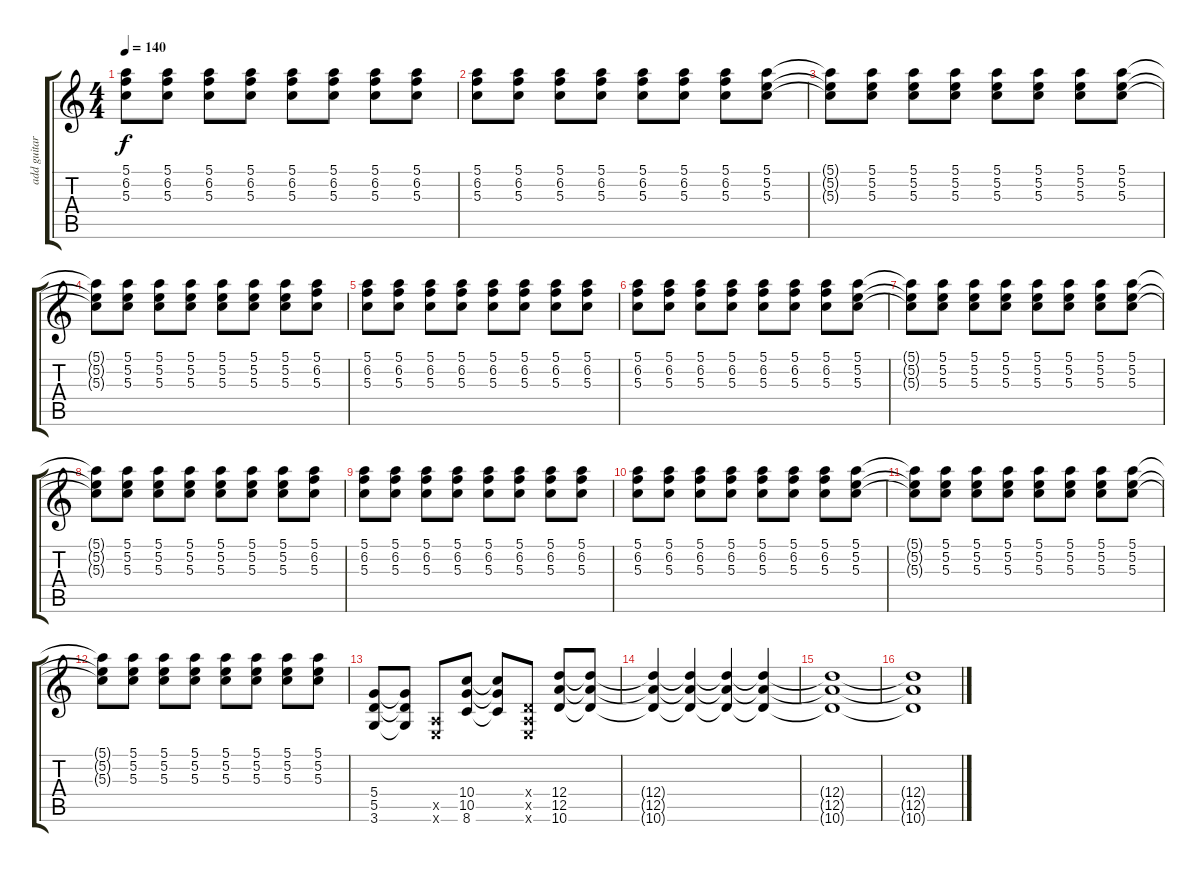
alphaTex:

\track ("add guitar" "add guitar") {instrument distortionguitar}
\staff {score tabs}
\tuning (E4 B3 G3 D3 A2 E2) {hide}
\ts (4 4)
\tempo 140
\clef g2
\ks c
(5.1 6.2 5.3).8{dy f volume 9} (5.1 6.2 5.3).8 (5.1 6.2 5.3).8 (5.1 6.2 5.3).8 (5.1 6.2 5.3).8 (5.1 6.2 5.3).8 (5.1 6.2 5.3).8 (5.1 6.2 5.3).8 |
(5.1 6.2 5.3).8 (5.1 6.2 5.3).8 (5.1 6.2 5.3).8 (5.1 6.2 5.3).8 (5.1 6.2 5.3).8 (5.1 6.2 5.3).8 (5.1 6.2 5.3).8 (5.1 5.2 5.3).8 |
(5.1{t} 5.2{t} 5.3{t}).8 (5.1 5.2 5.3).8 (5.1 5.2 5.3).8 (5.1 5.2 5.3).8 (5.1 5.2 5.3).8 (5.1 5.2 5.3).8 (5.1 5.2 5.3).8 (5.1 5.2 5.3).8 |
(5.1{t} 5.2{t} 5.3{t}).8 (5.1 5.2 5.3).8 (5.1 5.2 5.3).8 (5.1 5.2 5.3).8 (5.1 5.2 5.3).8 (5.1 5.2 5.3).8 (5.1 5.2 5.3).8 (5.1 6.2 5.3).8 |
(5.1 6.2 5.3).8 (5.1 6.2 5.3).8 (5.1 6.2 5.3).8 (5.1 6.2 5.3).8 (5.1 6.2 5.3).8 (5.1 6.2 5.3).8 (5.1 6.2 5.3).8 (5.1 6.2 5.3).8 |
(5.1 6.2 5.3).8 (5.1 6.2 5.3).8 (5.1 6.2 5.3).8 (5.1 6.2 5.3).8 (5.1 6.2 5.3).8 (5.1 6.2 5.3).8 (5.1 6.2 5.3).8 (5.1 5.2 5.3).8 |
(5.1{t} 5.2{t} 5.3{t}).8 (5.1 5.2 5.3).8 (5.1 5.2 5.3).8 (5.1 5.2 5.3).8 (5.1 5.2 5.3).8 (5.1 5.2 5.3).8 (5.1 5.2 5.3).8 (5.1 5.2 5.3).8 |
(5.1{t} 5.2{t} 5.3{t}).8 (5.1 5.2 5.3).8 (5.1 5.2 5.3).8 (5.1 5.2 5.3).8 (5.1 5.2 5.3).8 (5.1 5.2 5.3).8 (5.1 5.2 5.3).8 (5.1 6.2 5.3).8 |
(5.1 6.2 5.3).8 (5.1 6.2 5.3).8 (5.1 6.2 5.3).8 (5.1 6.2 5.3).8 (5.1 6.2 5.3).8 (5.1 6.2 5.3).8 (5.1 6.2 5.3).8 (5.1 6.2 5.3).8 |
(5.1 6.2 5.3).8 (5.1 6.2 5.3).8 (5.1 6.2 5.3).8 (5.1 6.2 5.3).8 (5.1 6.2 5.3).8 (5.1 6.2 5.3).8 (5.1 6.2 5.3).8 (5.1 5.2 5.3).8 |
(5.1{t} 5.2{t} 5.3{t}).8 (5.1 5.2 5.3).8 (5.1 5.2 5.3).8 (5.1 5.2 5.3).8 (5.1 5.2 5.3).8 (5.1 5.2 5.3).8 (5.1 5.2 5.3).8 (5.1 5.2 5.3).8 |
(5.1{t} 5.2{t} 5.3{t}).8 (5.1 5.2 5.3).8 (5.1 5.2 5.3).8 (5.1 5.2 5.3).8 (5.1 5.2 5.3).8 (5.1 5.2 5.3).8 (5.1 5.2 5.3).8 (5.1 5.2 5.3).8 |
(5.4 5.5 3.6).8 (5.4{t} 5.5{t} 3.6{t}).8 (0.5{x} 0.6{x}).8 (10.4 10.5 8.6).8 (10.4{t} 10.5{t} 8.6{t}).8 (0.4{x} 0.5{x} 0.6{x}).8 (12.4 12.5 10.6).8 (12.4{t} 12.5{t} 10.6{t}).8 |
(12.4{t} 12.5{t} 10.6{t}).4 (12.4{t} 12.5{t} 10.6{t}).4 (12.4{t} 12.5{t} 10.6{t}).4 (12.4{t} 12.5{t} 10.6{t}).4 |
(12.4{t} 12.5{t} 10.6{t}).1 |
(12.4{t} 12.5{t} 10.6{t}).1
